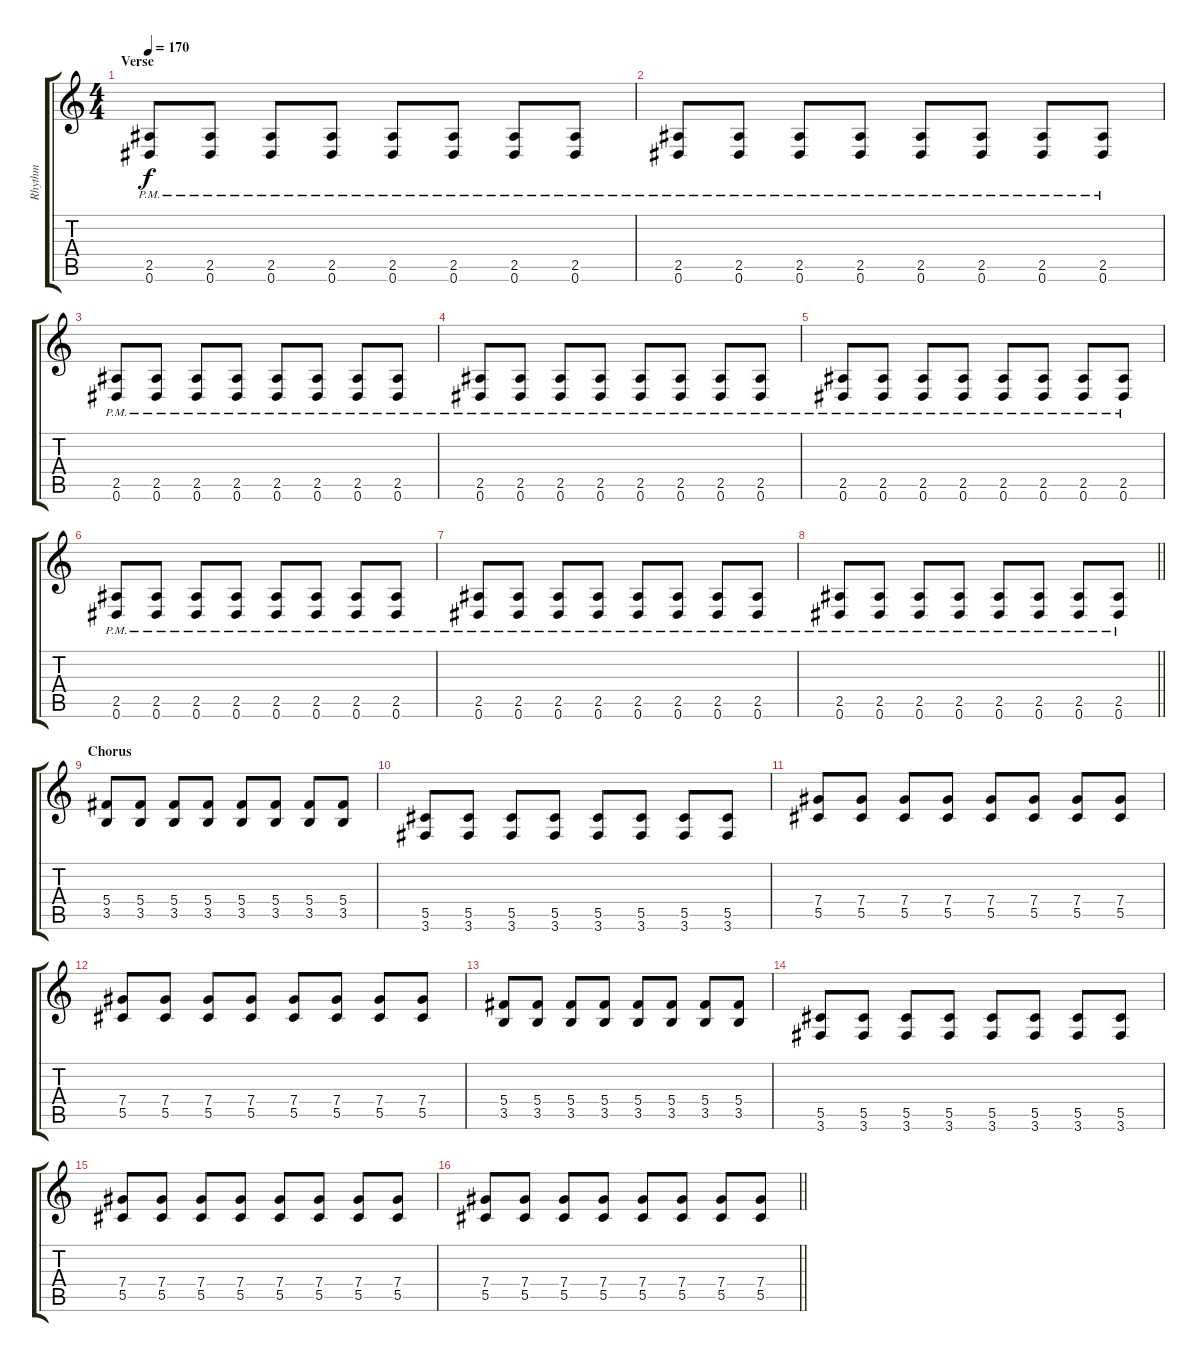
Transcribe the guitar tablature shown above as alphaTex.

\track ("Rhythm" "Rhythm") {instrument distortionguitar}
\staff {score tabs}
\tuning (Eb4 Bb3 Gb3 Db3 Ab2 Eb2) {hide}
\ts (4 4)
\section ("" "Verse")
\tempo 170
\clef g2
\ks c
(2.5{pm} 0.6{pm}).8{dy f} (2.5{pm} 0.6{pm}).8 (2.5{pm} 0.6{pm}).8 (2.5{pm} 0.6{pm}).8 (2.5{pm} 0.6{pm}).8 (2.5{pm} 0.6{pm}).8 (2.5{pm} 0.6{pm}).8 (2.5{pm} 0.6{pm}).8 |
(2.5{pm} 0.6{pm}).8 (2.5{pm} 0.6{pm}).8 (2.5{pm} 0.6{pm}).8 (2.5{pm} 0.6{pm}).8 (2.5{pm} 0.6{pm}).8 (2.5{pm} 0.6{pm}).8 (2.5{pm} 0.6{pm}).8 (2.5{pm} 0.6{pm}).8 |
(2.5{pm} 0.6{pm}).8 (2.5{pm} 0.6{pm}).8 (2.5{pm} 0.6{pm}).8 (2.5{pm} 0.6{pm}).8 (2.5{pm} 0.6{pm}).8 (2.5{pm} 0.6{pm}).8 (2.5{pm} 0.6{pm}).8 (2.5{pm} 0.6{pm}).8 |
(2.5{pm} 0.6{pm}).8 (2.5{pm} 0.6{pm}).8 (2.5{pm} 0.6{pm}).8 (2.5{pm} 0.6{pm}).8 (2.5{pm} 0.6{pm}).8 (2.5{pm} 0.6{pm}).8 (2.5{pm} 0.6{pm}).8 (2.5{pm} 0.6{pm}).8 |
(2.5{pm} 0.6{pm}).8 (2.5{pm} 0.6{pm}).8 (2.5{pm} 0.6{pm}).8 (2.5{pm} 0.6{pm}).8 (2.5{pm} 0.6{pm}).8 (2.5{pm} 0.6{pm}).8 (2.5{pm} 0.6{pm}).8 (2.5{pm} 0.6{pm}).8 |
(2.5{pm} 0.6{pm}).8 (2.5{pm} 0.6{pm}).8 (2.5{pm} 0.6{pm}).8 (2.5{pm} 0.6{pm}).8 (2.5{pm} 0.6{pm}).8 (2.5{pm} 0.6{pm}).8 (2.5{pm} 0.6{pm}).8 (2.5{pm} 0.6{pm}).8 |
(2.5{pm} 0.6{pm}).8 (2.5{pm} 0.6{pm}).8 (2.5{pm} 0.6{pm}).8 (2.5{pm} 0.6{pm}).8 (2.5{pm} 0.6{pm}).8 (2.5{pm} 0.6{pm}).8 (2.5{pm} 0.6{pm}).8 (2.5{pm} 0.6{pm}).8 |
\barLineRight lightlight
(2.5{pm} 0.6{pm}).8 (2.5{pm} 0.6{pm}).8 (2.5{pm} 0.6{pm}).8 (2.5{pm} 0.6{pm}).8 (2.5{pm} 0.6{pm}).8 (2.5{pm} 0.6{pm}).8 (2.5{pm} 0.6{pm}).8 (2.5{pm} 0.6{pm}).8 |
\section ("" "Chorus")
(5.4 3.5).8 (5.4 3.5).8 (5.4 3.5).8 (5.4 3.5).8 (5.4 3.5).8 (5.4 3.5).8 (5.4 3.5).8 (5.4 3.5).8 |
(5.5 3.6).8 (5.5 3.6).8 (5.5 3.6).8 (5.5 3.6).8 (5.5 3.6).8 (5.5 3.6).8 (5.5 3.6).8 (5.5 3.6).8 |
(7.4 5.5).8 (7.4 5.5).8 (7.4 5.5).8 (7.4 5.5).8 (7.4 5.5).8 (7.4 5.5).8 (7.4 5.5).8 (7.4 5.5).8 |
(7.4 5.5).8 (7.4 5.5).8 (7.4 5.5).8 (7.4 5.5).8 (7.4 5.5).8 (7.4 5.5).8 (7.4 5.5).8 (7.4 5.5).8 |
(5.4 3.5).8 (5.4 3.5).8 (5.4 3.5).8 (5.4 3.5).8 (5.4 3.5).8 (5.4 3.5).8 (5.4 3.5).8 (5.4 3.5).8 |
(5.5 3.6).8 (5.5 3.6).8 (5.5 3.6).8 (5.5 3.6).8 (5.5 3.6).8 (5.5 3.6).8 (5.5 3.6).8 (5.5 3.6).8 |
(7.4 5.5).8 (7.4 5.5).8 (7.4 5.5).8 (7.4 5.5).8 (7.4 5.5).8 (7.4 5.5).8 (7.4 5.5).8 (7.4 5.5).8 |
\barLineRight lightlight
(7.4 5.5).8 (7.4 5.5).8 (7.4 5.5).8 (7.4 5.5).8 (7.4 5.5).8 (7.4 5.5).8 (7.4 5.5).8 (7.4 5.5).8
